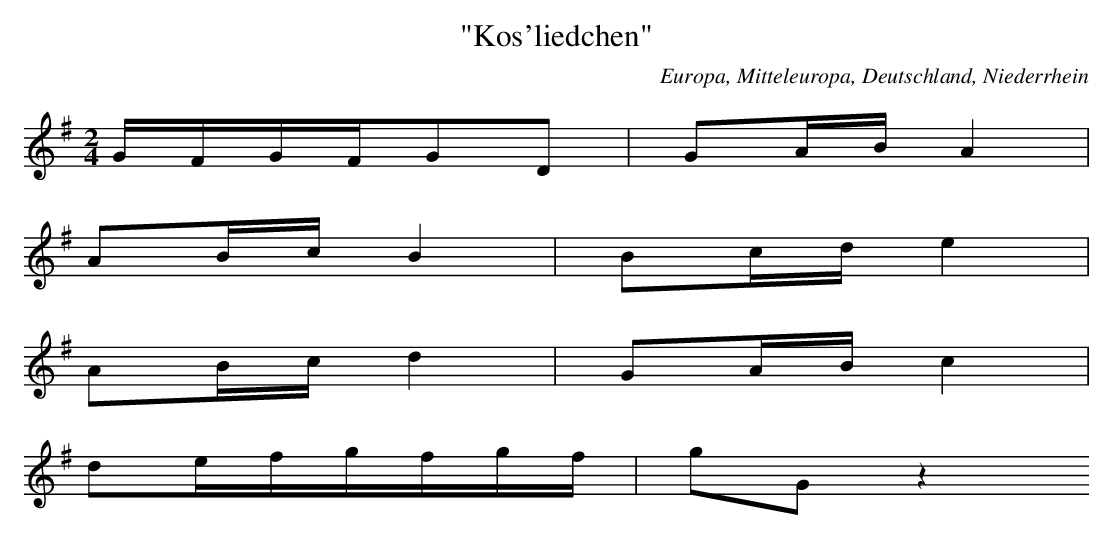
X:1
T: "Kos'liedchen"
O: Europa, Mitteleuropa, Deutschland, Niederrhein
M: 2/4
L: 1/16
K: G
GFGFG2D2 | G2ABA4 |
A2BcB4 | B2cde4 |
A2Bcd4 | G2ABc4 |
d2efgfgf | g2G2z4
